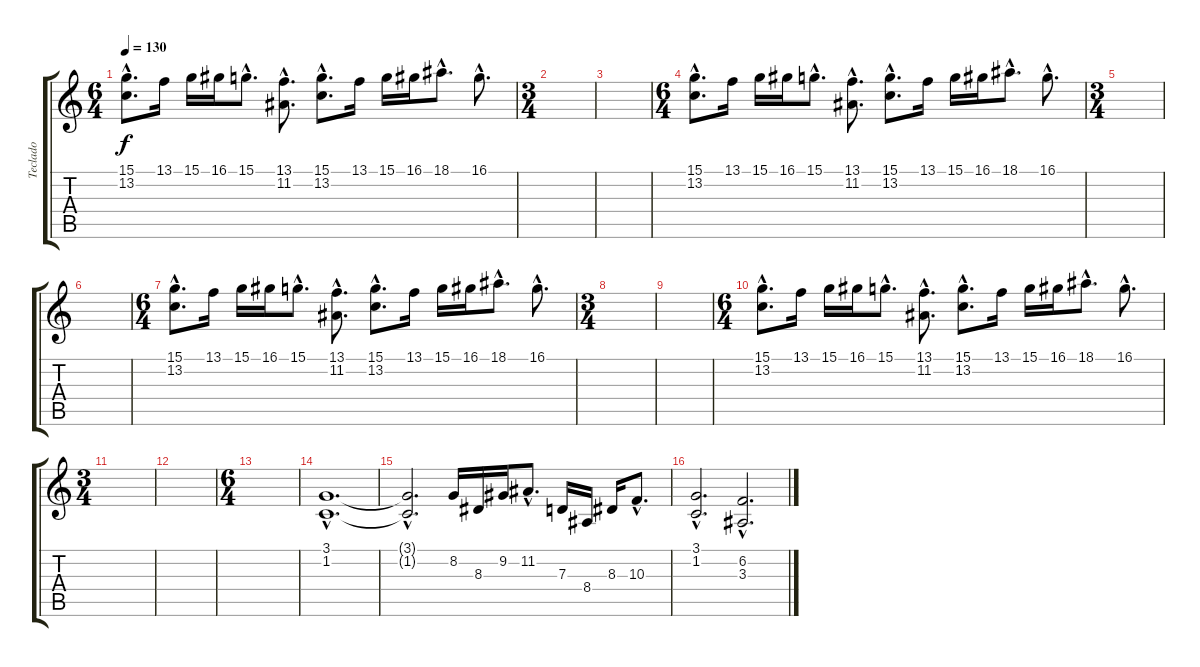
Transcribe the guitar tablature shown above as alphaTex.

\track ("Teclado" "Teclado") {instrument stringensemble1}
\staff {score tabs}
\tuning (E4 B3 G3 D3 A2 E2) {hide}
\ts (6 4)
\tempo 130
\clef g2
\ks c
(15.1{hac} 13.2{hac}).8{d dy f instrument stringensemble1} 13.1.16 15.1.16 16.1.16 15.1{hac}.8{d} (13.1{hac} 11.2{hac}).8{d} (15.1{hac} 13.2{hac}).8{d} 13.1.16 15.1.16 16.1.16 18.1{hac}.8{d} 16.1{hac}.8{d} |
\ts (3 4)
|
|
\ts (6 4)
(15.1{hac} 13.2{hac}).8{d} 13.1.16 15.1.16 16.1.16 15.1{hac}.8{d} (13.1{hac} 11.2{hac}).8{d} (15.1{hac} 13.2{hac}).8{d} 13.1.16 15.1.16 16.1.16 18.1{hac}.8{d} 16.1{hac}.8{d} |
\ts (3 4)
|
|
\ts (6 4)
(15.1{hac} 13.2{hac}).8{d} 13.1.16 15.1.16 16.1.16 15.1{hac}.8{d} (13.1{hac} 11.2{hac}).8{d} (15.1{hac} 13.2{hac}).8{d} 13.1.16 15.1.16 16.1.16 18.1{hac}.8{d} 16.1{hac}.8{d} |
\ts (3 4)
|
|
\ts (6 4)
(15.1{hac} 13.2{hac}).8{d} 13.1.16 15.1.16 16.1.16 15.1{hac}.8{d} (13.1{hac} 11.2{hac}).8{d} (15.1{hac} 13.2{hac}).8{d} 13.1.16 15.1.16 16.1.16 18.1{hac}.8{d} 16.1{hac}.8{d} |
\ts (3 4)
|
|
\ts (6 4)
|
(3.1{hac} 1.2{hac}).1{d} |
(3.1{hac t} 1.2{hac t}).2{d} 8.2.16 8.3.16 9.2.16 11.2{hac}.8{d} 7.3.16 8.4.16 8.3.16 10.3{hac}.8{d} |
(3.1{hac} 1.2{hac}).2{d} (6.2{hac} 3.3{hac}).2{d}
